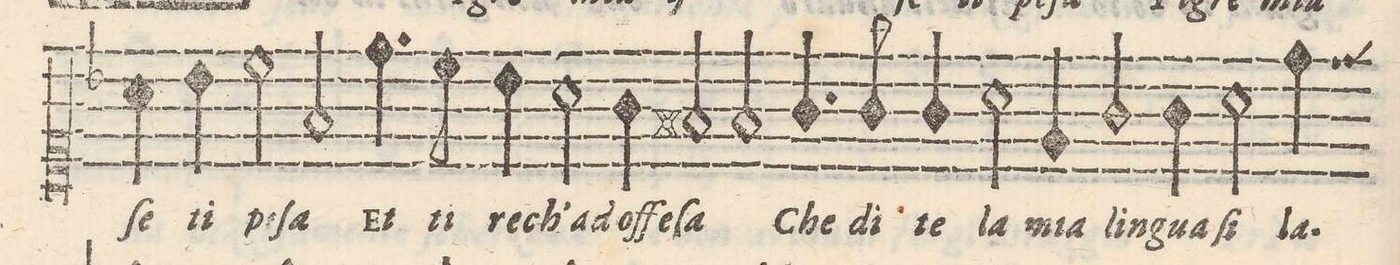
**kern	**text
*I"CANTO	*
*clefC1	*
*k[b-]	*
*met(C)	*
*M4/4	*
4a\	ſe
4b-\	ti
=10-	=10-
2cc\	pe-
2f/	-ſa
=11-	=11-
4.dd\	Et
8cc\	ti
4b-\	rech'
2a\	ad
=12-	=12-
4g\	o-
2f#X/	-ffe-
=13-	=13-
2fny/	-ſa
4.g/	Che
8g/	di
=14-	=14-
4g/	te
2a\	la
4e/	mia
=15-	=15-
2g/	lin-
4g\	-gua
2a\	ſi
=16-	=16-
4dd\	la-
*-	*-
